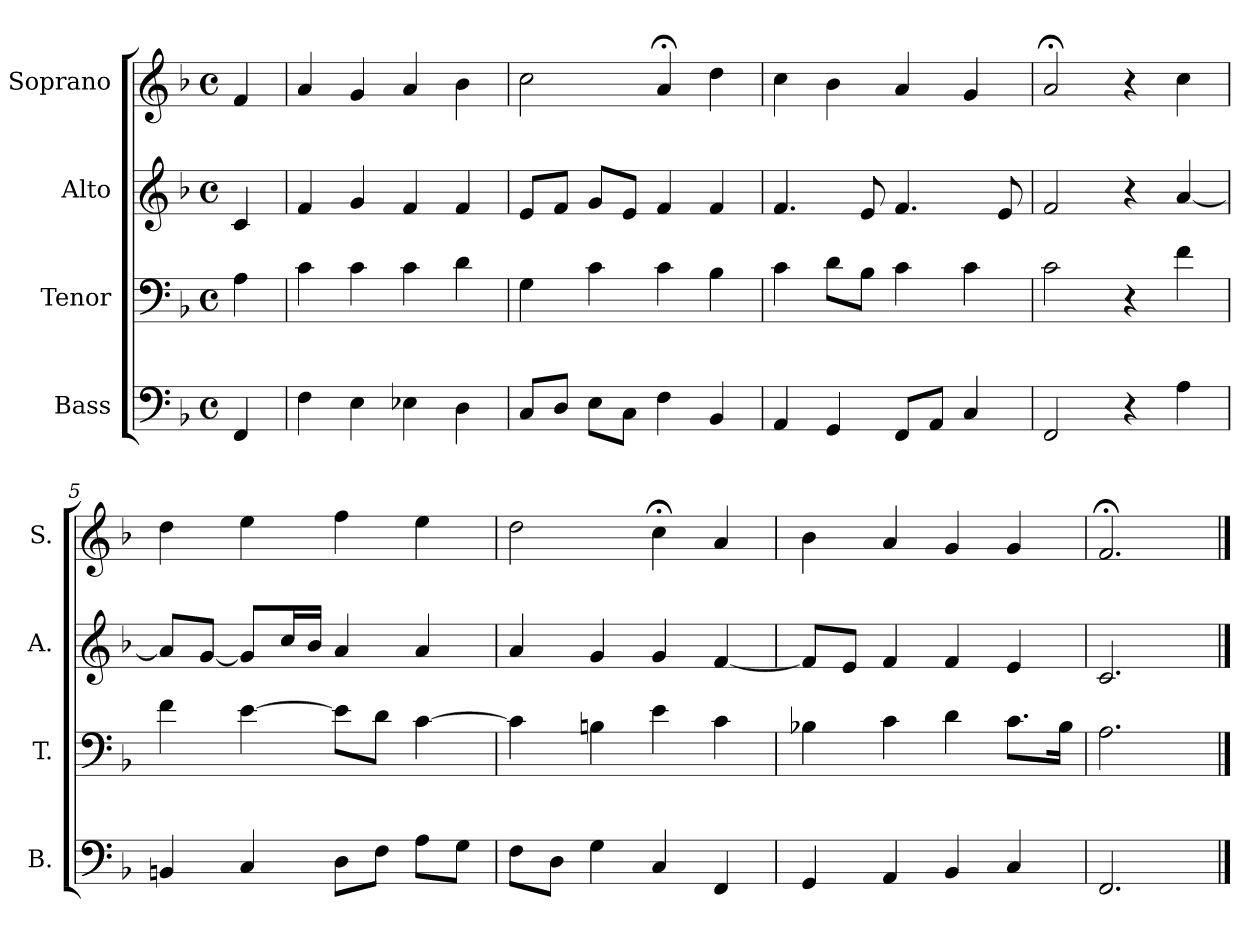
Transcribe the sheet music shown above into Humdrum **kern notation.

**kern	**kern	**kern	**kern
*part4	*part3	*part2	*part1
*staff4	*staff3	*staff2	*staff1
*I"Bass	*I"Tenor	*I"Alto	*I"Soprano
*I'B.	*I'T.	*I'A.	*I'S.
*clefF4	*clefF4	*clefG2	*clefG2
*k[b-]	*k[b-]	*k[b-]	*k[b-]
*F:	*F:	*F:	*F:
*M4/4	*M4/4	*M4/4	*M4/4
*met(c)	*met(c)	*met(c)	*met(c)
=	=	=	=
4FF/	4A\	4c/	4f/
=1	=1	=1	=1
4F\	4c\	4f/	4a/
4E\	4c\	4g/	4g/
4E-X\	4c\	4f/	4a/
4D\	4d\	4f/	4b-\
=2	=2	=2	=2
8C/L	4G\	8e/L	2cc\
8D/J	.	8f/J	.
8E\L	4c\	8g/L	.
8C\J	.	8e/J	.
4F\	4c\	4f/	4a;</
4BB-/	4B-\	4f/	4dd\
!!LO:LB:g=z
=3	=3	=3	=3
4AA/	4c\	4.f/	4cc\
4GG/	8d\L	.	4b-\
.	8B-\J	8e/	.
8FF/L	4c\	4.f/	4a/
8AA/J	.	.	.
4C/	4c\	.	4g/
.	.	8e/	.
=4	=4	=4	=4
2FF/	2c\	2f/	2a;</
4r	4r	4r	4r
4A\	4f\	[4a/	4cc\
=5	=5	=5	=5
4BBn/	4f\	8a/L]	4dd\
.	.	[8g/J	.
4C/	[4e\	8g/L]	4ee\
.	.	16cc/L	.
.	.	16b-/JJ	.
8D\L	8e\L]	4a/	4ff\
8F\J	8d\J	.	.
8A\L	[4c\	4a/	4ee\
8G\J	.	.	.
!!LO:LB:g=z
=6	=6	=6	=6
8F\L	4c\]	4a/	2dd\
8D\J	.	.	.
4G\	4Bn\	4g/	.
4C/	4e\	4g/	4cc;<\
4FF/	4c\	[4f/	4a/
=7	=7	=7	=7
4GG/	4B-X\	8f/L]	4b-\
.	.	8e/J	.
4AA/	4c\	4f/	4a/
4BB-/	4d\	4f/	4g/
4C/	8.c\L	4e/	4g/
.	16B-\Jk	.	.
=8	=8	=8	=8
2.FF/	2.A\	2.c/	2.f;</
==	==	==	==
*-	*-	*-	*-
